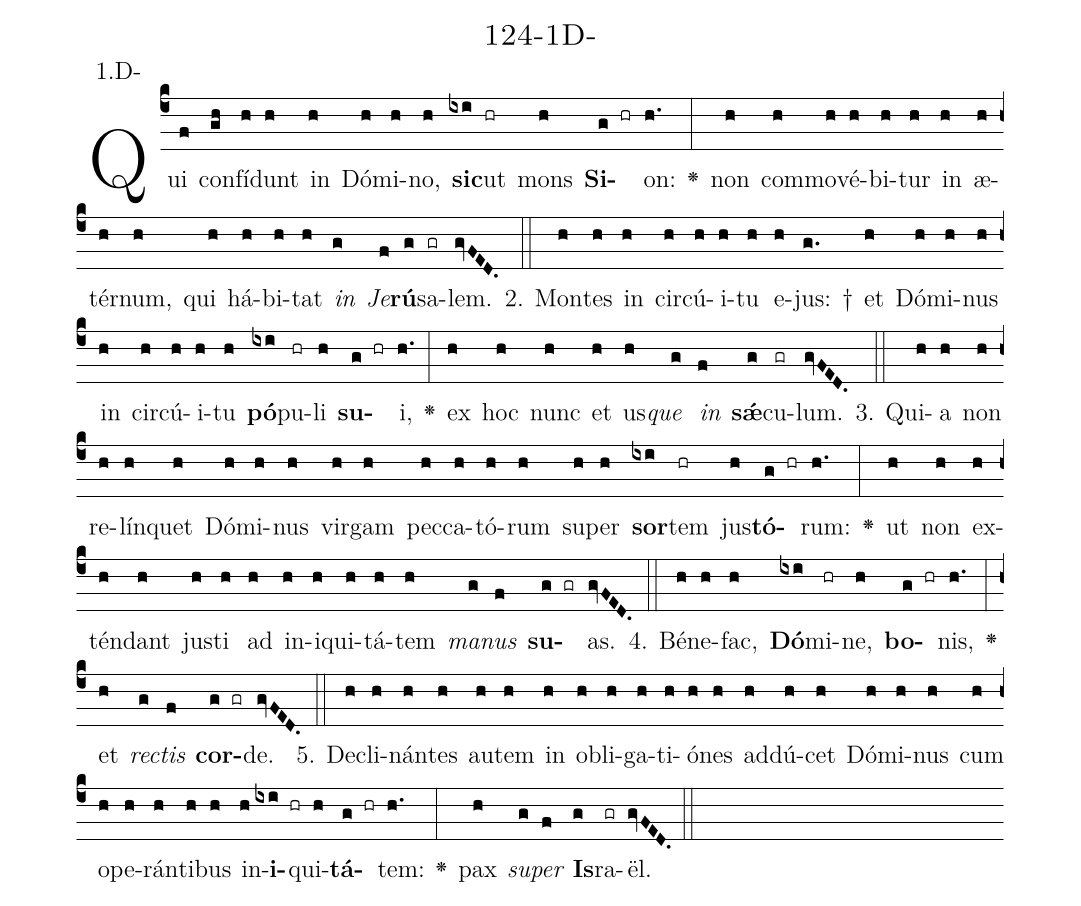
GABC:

name: 124-1D-;
annotation: 1.D-;
%%
(c4)Qui(f) con(gh)fí(h)dunt(h) in(h) Dó(h)mi(h)no,(h) <b>sic</b>(ixi)ut(hr) mons(h) <b>Si</b>(g hr)on:(h.) <v>\greheightstar</v>(:) non(h) com(h)mo(h)vé(h)bi(h)tur(h) in(h) æ(h)tér(h)num,(h) qui(h) há(h)bi(h)tat(h) <i>in</i>(g) <i>Je</i>(f)<b>rú</b>(g)sa(gr)lem.(gvFED.) (::)
2. Mon(h)tes(h) in(h) cir(h)cú(h)i(h)tu(h) e(h)jus: †(g.) et(h) Dó(h)mi(h)nus(h) in(h) cir(h)cú(h)i(h)tu(h) <b>pó</b>(ixi)pu(hr)li(h) <b>su</b>(g hr)i,(h.) <v>\greheightstar</v>(:) ex(h) hoc(h) nunc(h) et(h) us(h)<i>que</i>(g) <i>in</i>(f) <b>sǽ</b>(g)cu(gr)lum.(gvFED.) (::)
3. Qui(h)a(h) non(h) re(h)lín(h)quet(h) Dó(h)mi(h)nus(h) vir(h)gam(h) pec(h)ca(h)tó(h)rum(h) su(h)per(h) <b>sor</b>(ixi)tem(hr) jus(h)<b>tó</b>(g hr)rum:(h.) <v>\greheightstar</v>(:) ut(h) non(h) ex(h)tén(h)dant(h) jus(h)ti(h) ad(h) in(h)i(h)qui(h)tá(h)tem(h) <i>ma</i>(g)<i>nus</i>(f) <b>su</b>(g gr)as.(gvFED.) (::)
4. Bé(h)ne(h)fac,(h) <b>Dó</b>(ixi)mi(hr)ne,(h) <b>bo</b>(g hr)nis,(h.) <v>\greheightstar</v>(:) et(h) <i>rec</i>(g)<i>tis</i>(f) <b>cor</b>(g gr)de.(gvFED.) (::)
5. De(h)cli(h)nán(h)tes(h) au(h)tem(h) in(h) ob(h)li(h)ga(h)ti(h)ó(h)nes(h) ad(h)dú(h)cet(h) Dó(h)mi(h)nus(h) cum(h) o(h)pe(h)rán(h)ti(h)bus(h) in(h)<b>i</b>(ixi hr)qui(h)<b>tá</b>(g hr)tem:(h.) <v>\greheightstar</v>(:) pax(h) <i>su</i>(g)<i>per</i>(f) <b>Is</b>(g)ra(gr)ël.(gvFED.) (::)
